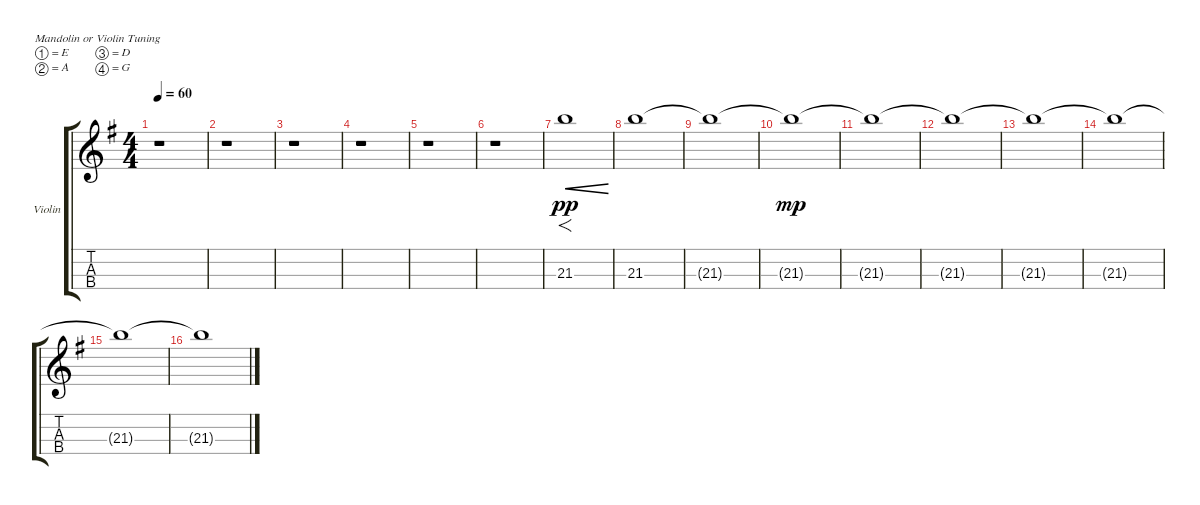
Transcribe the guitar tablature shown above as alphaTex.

\defaultSystemsLayout 4
\bracketExtendMode groupsimilarinstruments
\firstSystemTrackNameOrientation horizontal
\otherSystemsTrackNameOrientation horizontal
\track ("Violin" "Violin") {instrument violin}
\staff {score tabs}
\tuning (E5 A4 D4 G3)
\ts (4 4)
\tempo 60
\clef g2
\scale
0.513944
\ks eminor
r.1{dy pp instrument violin} |
\scale
0.243028 r.1 |
\scale
0.243028 r.1 |
\scale
0.333333 r.1 |
\scale
0.333333 r.1 |
\scale
0.333333 r.1 |
\scale
0.333333 21.3.1{f cre} |
\scale
0.333333 21.3.1 |
\scale
0.333333 21.3{t}.1 |
\scale
0.333333 21.3{t}.1{dy mp} |
\scale
0.333333 21.3{t}.1 |
\scale
0.333333 21.3{t}.1 |
\scale
0.333333 21.3{t}.1 |
\scale
0.333333 21.3{t}.1 |
\scale
0.333333 21.3{t}.1 |
\scale
0.333333 21.3{t}.1
